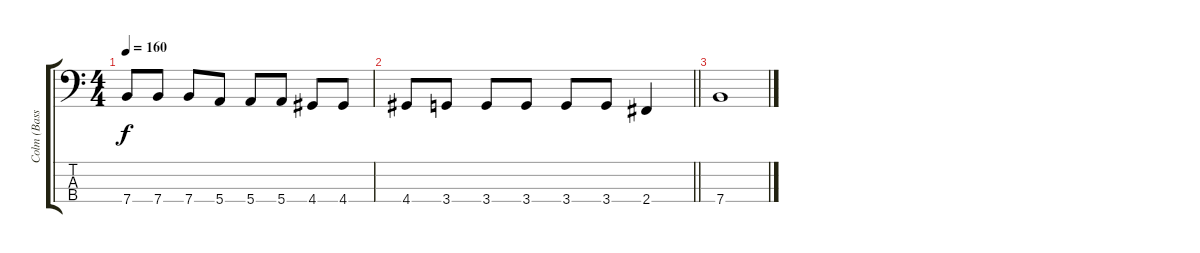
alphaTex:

\track ("Colm (Bass Guitar)" "Colm (Bass") {instrument electricbasspick}
\staff {score tabs}
\tuning (G2 D2 A1 E1) {hide}
\ts (4 4)
\tempo 160
\clef f4
\ks c
7.4.8{dy f} 7.4.8 7.4.8 5.4.8 5.4.8 5.4.8 4.4.8 4.4.8 |
\barLineRight lightlight
4.4.8 3.4.8 3.4.8 3.4.8 3.4.8 3.4.8 2.4.4 |
7.4.1
